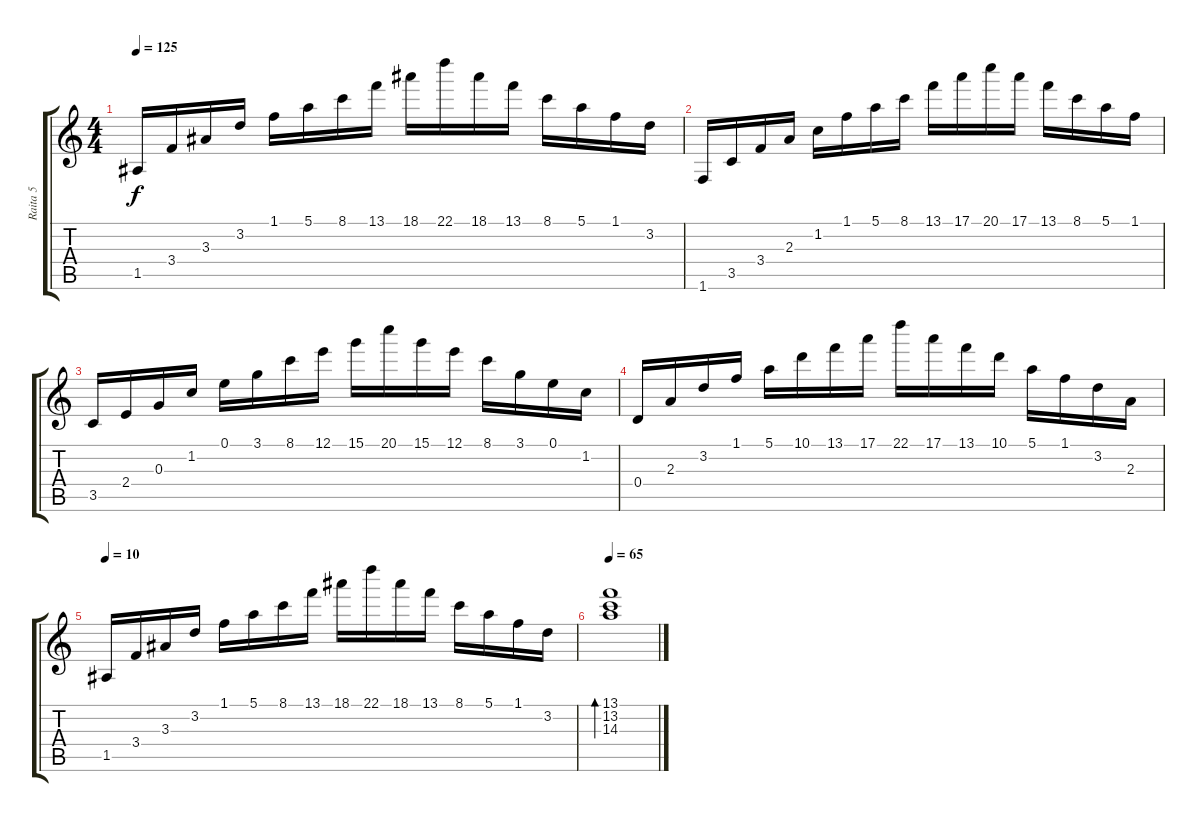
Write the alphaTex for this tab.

\track ("Raita 5" "Raita 5") {instrument banjo}
\staff {score tabs}
\tuning (E4 B3 G3 D3 A2 E2) {hide}
\displaytranspose 12
\ts (4 4)
\tempo 125
\clef g2
\ks c
1.5.16{dy f} 3.4.16 3.3.16 3.2.16 1.1.16 5.1.16 8.1.16 13.1.16 18.1.16 22.1.16 18.1.16 13.1.16 8.1.16 5.1.16 1.1.16 3.2.16 |
1.6.16{volume 8 balance 13 instrument sitar} 3.5.16 3.4.16 2.3.16 1.2.16 1.1.16 5.1.16 8.1.16 13.1.16 17.1.16 20.1.16 17.1.16 13.1.16 8.1.16 5.1.16 1.1.16 |
3.5.16{balance 2} 2.4.16 0.3.16 1.2.16 0.1.16{balance 2} 3.1.16 8.1.16 12.1.16 15.1.16{balance 2} 20.1.16 15.1.16 12.1.16 8.1.16 3.1.16 0.1.16 1.2.16 |
0.4.16{balance 8} 2.3.16 3.2.16 1.1.16 5.1.16 10.1.16 13.1.16 17.1.16 22.1.16 17.1.16 13.1.16 10.1.16 5.1.16 1.1.16 3.2.16 2.3.16 |
\tempo 10
1.5.16 3.4.16 3.3.16 3.2.16 1.1.16 5.1.16 8.1.16 13.1.16 18.1.16 22.1.16 18.1.16 13.1.16 8.1.16 5.1.16 1.1.16 3.2.16 |
\tempo 65
(13.1 13.2 14.3).1{bd 480 volume 7 balance 8}
